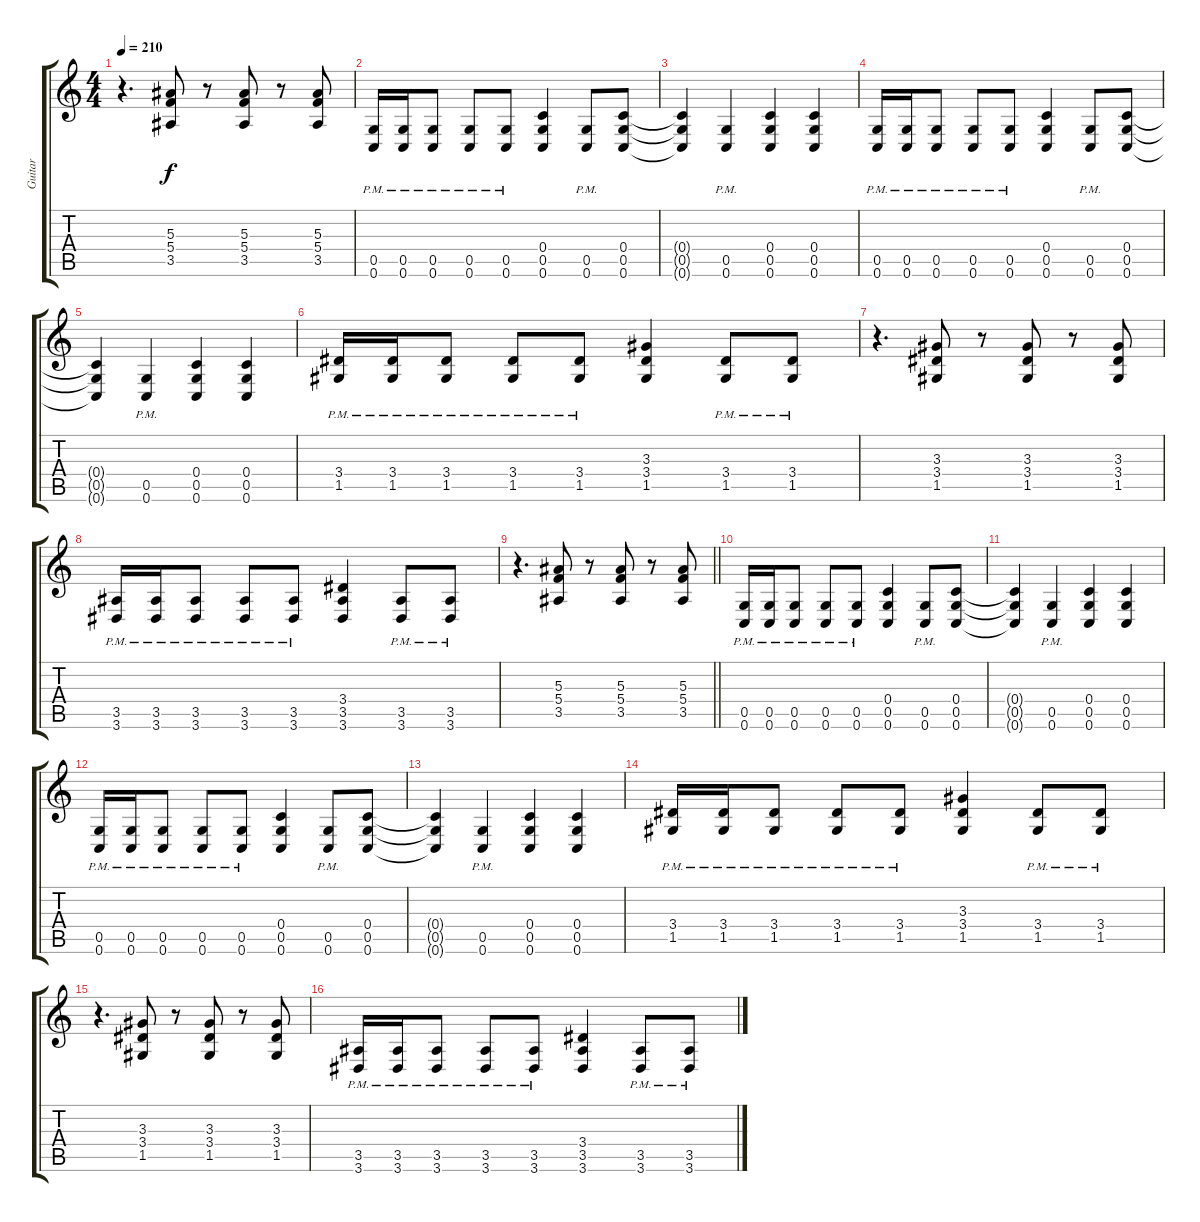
\track ("Guitar" "Guitar") {instrument distortionguitar}
\staff {score tabs}
\tuning (D4 A3 F3 C3 G2 C2) {hide}
\ts (4 4)
\tempo 210
\clef g2
\ks c
r.4{d dy f} (5.3 5.4 3.5).8 r.8 (5.3 5.4 3.5).8 r.8 (5.3 5.4 3.5).8 |
(0.5{pm} 0.6{pm}).16 (0.5{pm} 0.6{pm}).16 (0.5{pm} 0.6{pm}).8 (0.5{pm} 0.6{pm}).8 (0.5{pm} 0.6{pm}).8 (0.4 0.5 0.6).4 (0.5{pm} 0.6{pm}).8 (0.4 0.5 0.6).8 |
(0.4{t} 0.5{t} 0.6{t}).4 (0.5{pm} 0.6{pm}).4 (0.4 0.5 0.6).4 (0.4 0.5 0.6).4 |
(0.5{pm} 0.6{pm}).16 (0.5{pm} 0.6{pm}).16 (0.5{pm} 0.6{pm}).8 (0.5{pm} 0.6{pm}).8 (0.5{pm} 0.6{pm}).8 (0.4 0.5 0.6).4 (0.5{pm} 0.6{pm}).8 (0.4 0.5 0.6).8 |
(0.4{t} 0.5{t} 0.6{t}).4 (0.5{pm} 0.6{pm}).4 (0.4 0.5 0.6).4 (0.4 0.5 0.6).4 |
(3.4{pm} 1.5{pm}).16 (3.4{pm} 1.5{pm}).16 (3.4{pm} 1.5{pm}).8 (3.4{pm} 1.5{pm}).8 (3.4{pm} 1.5{pm}).8 (3.3 3.4 1.5).4 (3.4{pm} 1.5{pm}).8 (3.4{pm} 1.5{pm}).8 |
r.4{d} (3.3 3.4 1.5).8 r.8 (3.3 3.4 1.5).8 r.8 (3.3 3.4 1.5).8 |
(3.5{pm} 3.6{pm}).16 (3.5{pm} 3.6{pm}).16 (3.5{pm} 3.6{pm}).8 (3.5{pm} 3.6{pm}).8 (3.5{pm} 3.6{pm}).8 (3.4 3.5 3.6).4 (3.5{pm} 3.6{pm}).8 (3.5{pm} 3.6{pm}).8 |
\barLineRight lightlight
r.4{d} (5.3 5.4 3.5).8 r.8 (5.3 5.4 3.5).8 r.8 (5.3 5.4 3.5).8 |
\section ("" " ")
(0.5{pm} 0.6{pm}).16 (0.5{pm} 0.6{pm}).16 (0.5{pm} 0.6{pm}).8 (0.5{pm} 0.6{pm}).8 (0.5{pm} 0.6{pm}).8 (0.4 0.5 0.6).4 (0.5{pm} 0.6{pm}).8 (0.4 0.5 0.6).8 |
(0.4{t} 0.5{t} 0.6{t}).4 (0.5{pm} 0.6{pm}).4 (0.4 0.5 0.6).4 (0.4 0.5 0.6).4 |
(0.5{pm} 0.6{pm}).16 (0.5{pm} 0.6{pm}).16 (0.5{pm} 0.6{pm}).8 (0.5{pm} 0.6{pm}).8 (0.5{pm} 0.6{pm}).8 (0.4 0.5 0.6).4 (0.5{pm} 0.6{pm}).8 (0.4 0.5 0.6).8 |
(0.4{t} 0.5{t} 0.6{t}).4 (0.5{pm} 0.6{pm}).4 (0.4 0.5 0.6).4 (0.4 0.5 0.6).4 |
(3.4{pm} 1.5{pm}).16 (3.4{pm} 1.5{pm}).16 (3.4{pm} 1.5{pm}).8 (3.4{pm} 1.5{pm}).8 (3.4{pm} 1.5{pm}).8 (3.3 3.4 1.5).4 (3.4{pm} 1.5{pm}).8 (3.4{pm} 1.5{pm}).8 |
r.4{d} (3.3 3.4 1.5).8 r.8 (3.3 3.4 1.5).8 r.8 (3.3 3.4 1.5).8 |
(3.5{pm} 3.6{pm}).16 (3.5{pm} 3.6{pm}).16 (3.5{pm} 3.6{pm}).8 (3.5{pm} 3.6{pm}).8 (3.5{pm} 3.6{pm}).8 (3.4 3.5 3.6).4 (3.5{pm} 3.6{pm}).8 (3.5{pm} 3.6{pm}).8
